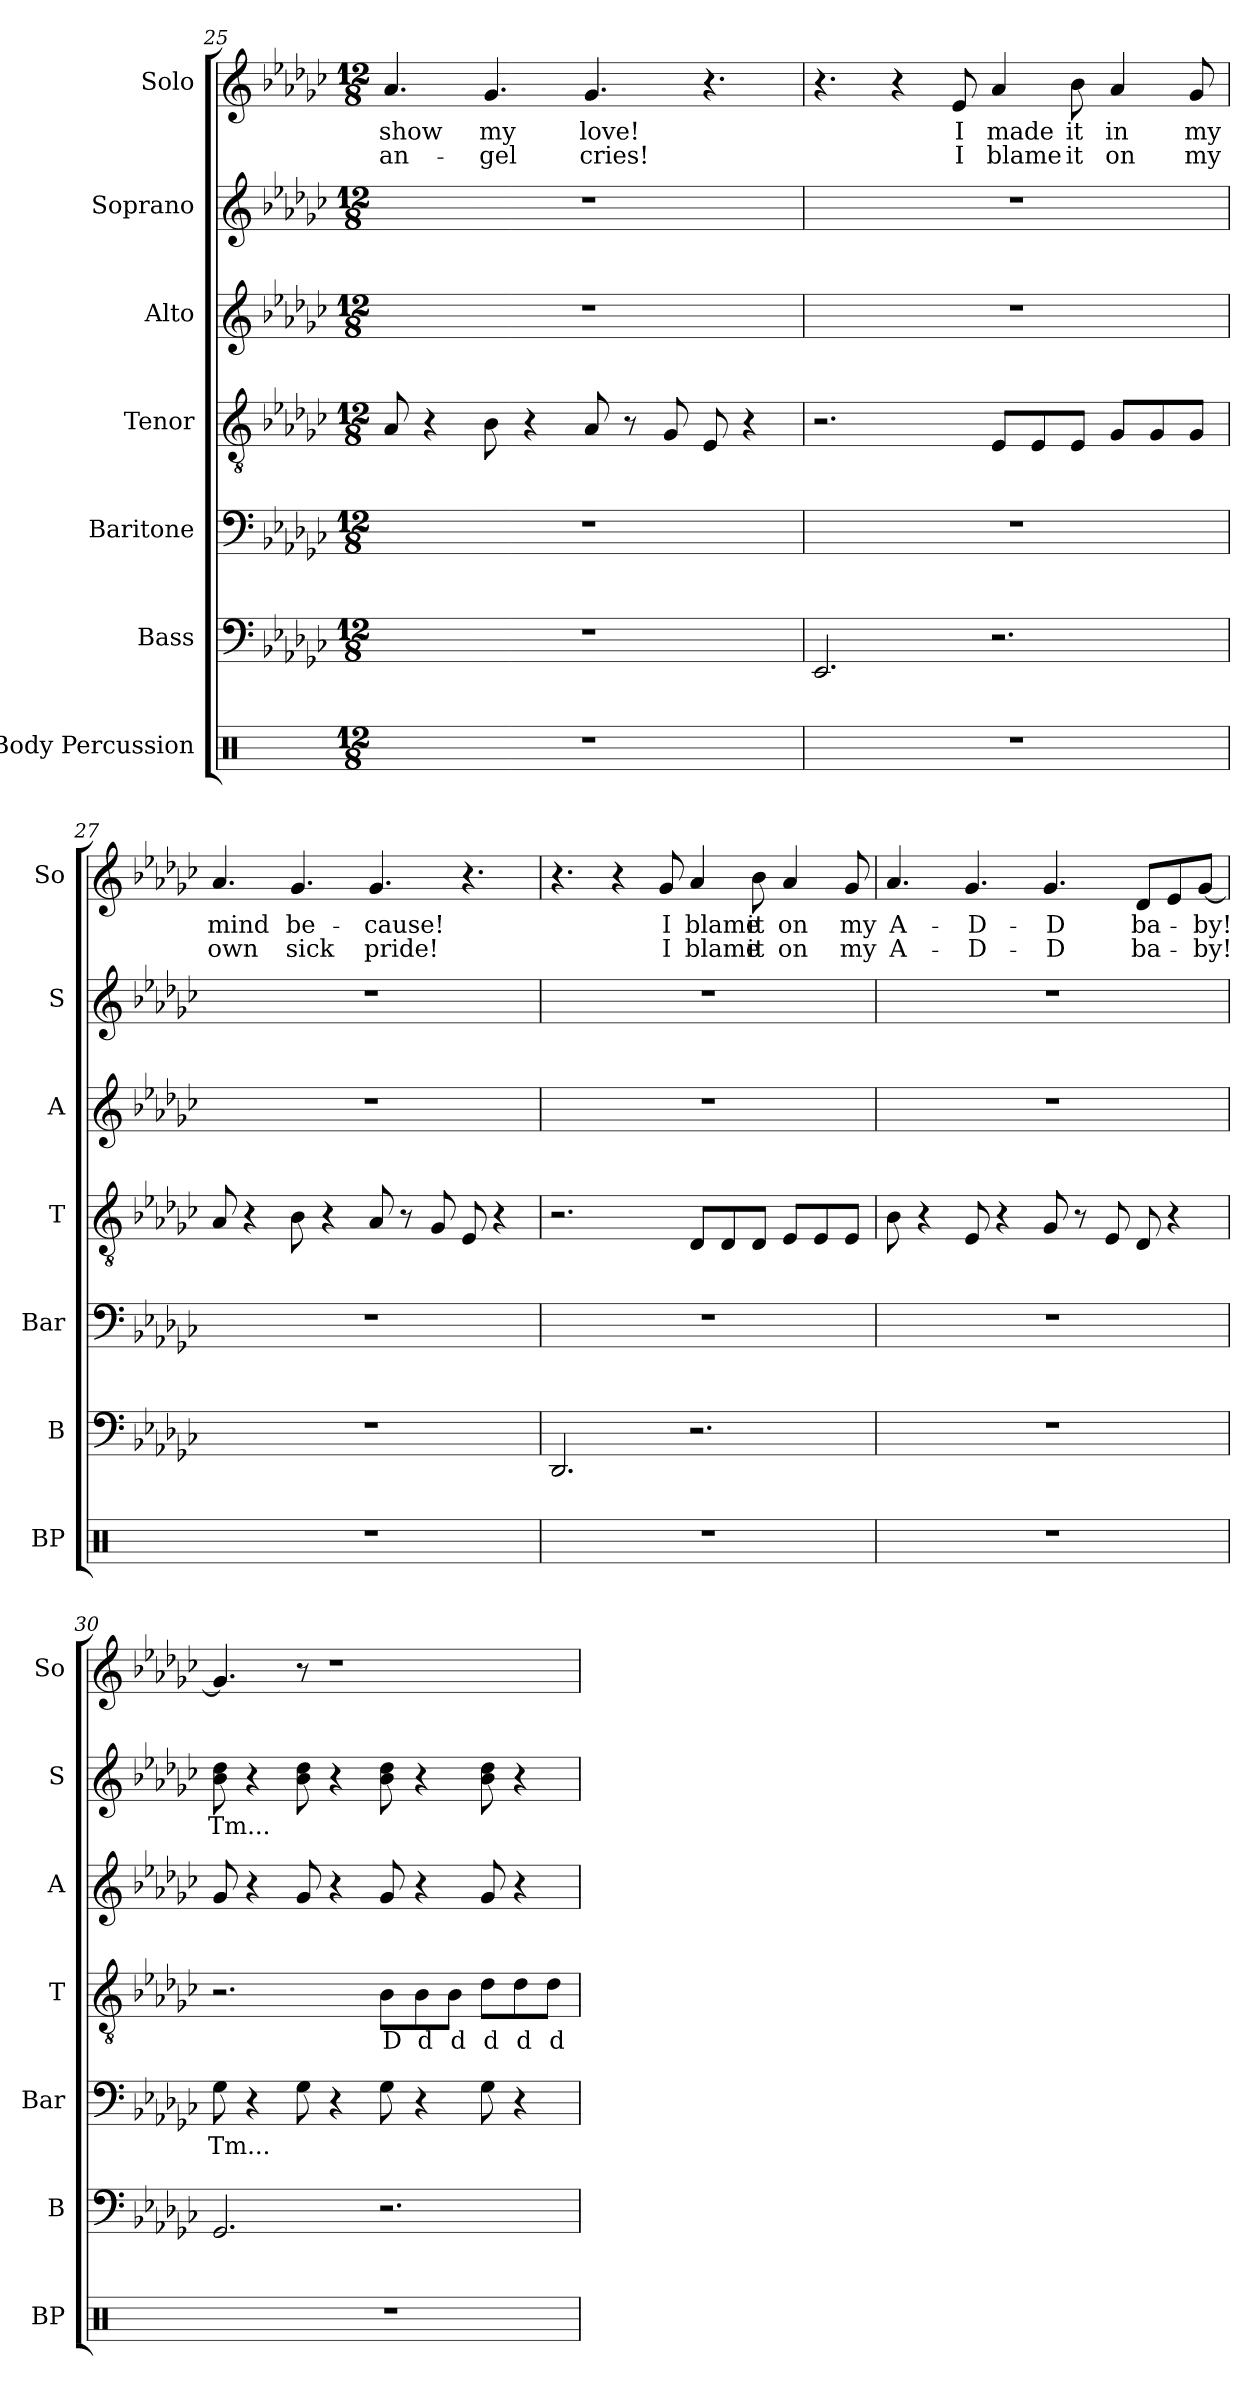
**kern	**kern	**kern	**text	**kern	**text	**kern	**kern	**text	**kern	**text	**text
*part7	*part6	*part5	*part5	*part4	*part4	*part3	*part2	*part2	*part1	*part1	*part1
*staff7	*staff6	*staff5	*staff5	*staff4	*staff4	*staff3	*staff2	*staff2	*staff1	*staff1	*staff1
*I"Body Percussion	*I"Bass	*I"Baritone	*	*I"Tenor	*	*I"Alto	*I"Soprano	*	*I"Solo	*	*
*I'BP	*I'B	*I'Bar	*	*I'T	*	*I'A	*I'S	*	*I'So	*	*
*clefX	*clefF4	*clefF4	*	*clefGv2	*	*clefG2	*clefG2	*	*clefG2	*	*
*k[]	*k[b-e-a-d-g-c-]	*k[b-e-a-d-g-c-]	*	*k[b-e-a-d-g-c-]	*	*k[b-e-a-d-g-c-]	*k[b-e-a-d-g-c-]	*	*k[b-e-a-d-g-c-]	*	*
*M12/8	*M12/8	*M12/8	*	*M12/8	*	*M12/8	*M12/8	*	*M12/8	*	*
=25	=25	=25	=25	=25	=25	=25	=25	=25	=25	=25	=25
1.r	1.r	1.r	.	8A-/	.	1.r	1.r	.	4.a-/	show	an-
.	.	.	.	4r	.	.	.	.	.	.	.
.	.	.	.	8B-\	.	.	.	.	4.g-/	my	-gel
.	.	.	.	4r	.	.	.	.	.	.	.
.	.	.	.	8A-/	.	.	.	.	4.g-/	love!	cries!
.	.	.	.	8r	.	.	.	.	.	.	.
.	.	.	.	8G-/	.	.	.	.	.	.	.
.	.	.	.	8E-/	.	.	.	.	4.r	.	.
.	.	.	.	4r	.	.	.	.	.	.	.
!!LO:LB:g=z
=26	=26	=26	=26	=26	=26	=26	=26	=26	=26	=26	=26
1.r	2.EE-/	1.r	.	2.r	.	1.r	1.r	.	4.r	.	.
.	.	.	.	.	.	.	.	.	4r	.	.
.	.	.	.	.	.	.	.	.	8e-/	I	I
.	2.r	.	.	8E-/L	.	.	.	.	4a-/	made	blame
.	.	.	.	8E-/	.	.	.	.	.	.	.
.	.	.	.	8E-/J	.	.	.	.	8b-\	it	it
.	.	.	.	8G-/L	.	.	.	.	4a-/	in	on
.	.	.	.	8G-/	.	.	.	.	.	.	.
.	.	.	.	8G-/J	.	.	.	.	8g-/	my	my
=27	=27	=27	=27	=27	=27	=27	=27	=27	=27	=27	=27
1.r	1.r	1.r	.	8A-/	.	1.r	1.r	.	4.a-/	mind	own
.	.	.	.	4r	.	.	.	.	.	.	.
.	.	.	.	8B-\	.	.	.	.	4.g-/	be-	sick
.	.	.	.	4r	.	.	.	.	.	.	.
.	.	.	.	8A-/	.	.	.	.	4.g-/	-cause!	pride!
.	.	.	.	8r	.	.	.	.	.	.	.
.	.	.	.	8G-/	.	.	.	.	.	.	.
.	.	.	.	8E-/	.	.	.	.	4.r	.	.
.	.	.	.	4r	.	.	.	.	.	.	.
=28	=28	=28	=28	=28	=28	=28	=28	=28	=28	=28	=28
1.r	2.DD-/	1.r	.	2.r	.	1.r	1.r	.	4.r	.	.
.	.	.	.	.	.	.	.	.	4r	.	.
.	.	.	.	.	.	.	.	.	8g-/	I	I
.	2.r	.	.	8D-/L	.	.	.	.	4a-/	blame	blame
.	.	.	.	8D-/	.	.	.	.	.	.	.
.	.	.	.	8D-/J	.	.	.	.	8b-\	it	it
.	.	.	.	8E-/L	.	.	.	.	4a-/	on	on
.	.	.	.	8E-/	.	.	.	.	.	.	.
.	.	.	.	8E-/J	.	.	.	.	8g-/	my	my
=29	=29	=29	=29	=29	=29	=29	=29	=29	=29	=29	=29
1.r	1.r	1.r	.	8B-\	.	1.r	1.r	.	4.a-/	A-	A-
.	.	.	.	4r	.	.	.	.	.	.	.
.	.	.	.	8E-/	.	.	.	.	4.g-/	-D-	-D-
.	.	.	.	4r	.	.	.	.	.	.	.
.	.	.	.	8G-/	.	.	.	.	4.g-/	-D	-D
.	.	.	.	8r	.	.	.	.	.	.	.
.	.	.	.	8E-/	.	.	.	.	.	.	.
.	.	.	.	8D-/	.	.	.	.	8d-/L	ba-	ba-
.	.	.	.	4r	.	.	.	.	8e-/	.	.
.	.	.	.	.	.	.	.	.	[8g-/J	-by!	-by!
!!LO:PB:g=z
=30	=30	=30	=30	=30	=30	=30	=30	=30	=30	=30	=30
1.r	2.GG-/	8G-\	Tm...	2.r	.	8g-/	8b-\ 8dd-\	Tm...	4.g-/]	.	.
.	.	4r	.	.	.	4r	4r	.	.	.	.
.	.	8G-\	.	.	.	8g-/	8b-\ 8dd-\	.	8r	.	.
.	.	4r	.	.	.	4r	4r	.	1r	.	.
.	2.r	8G-\	.	8B-\L	D	8g-/	8b-\ 8dd-\	.	.	.	.
.	.	4r	.	8B-\	d	4r	4r	.	.	.	.
.	.	.	.	8B-\J	d	.	.	.	.	.	.
.	.	8G-\	.	8d-\L	d	8g-/	8b-\ 8dd-\	.	.	.	.
.	.	4r	.	8d-\	d	4r	4r	.	.	.	.
.	.	.	.	8d-\J	d	.	.	.	.	.	.
=	=	=	=	=	=	=	=	=	=	=	=
*-	*-	*-	*-	*-	*-	*-	*-	*-	*-	*-	*-
